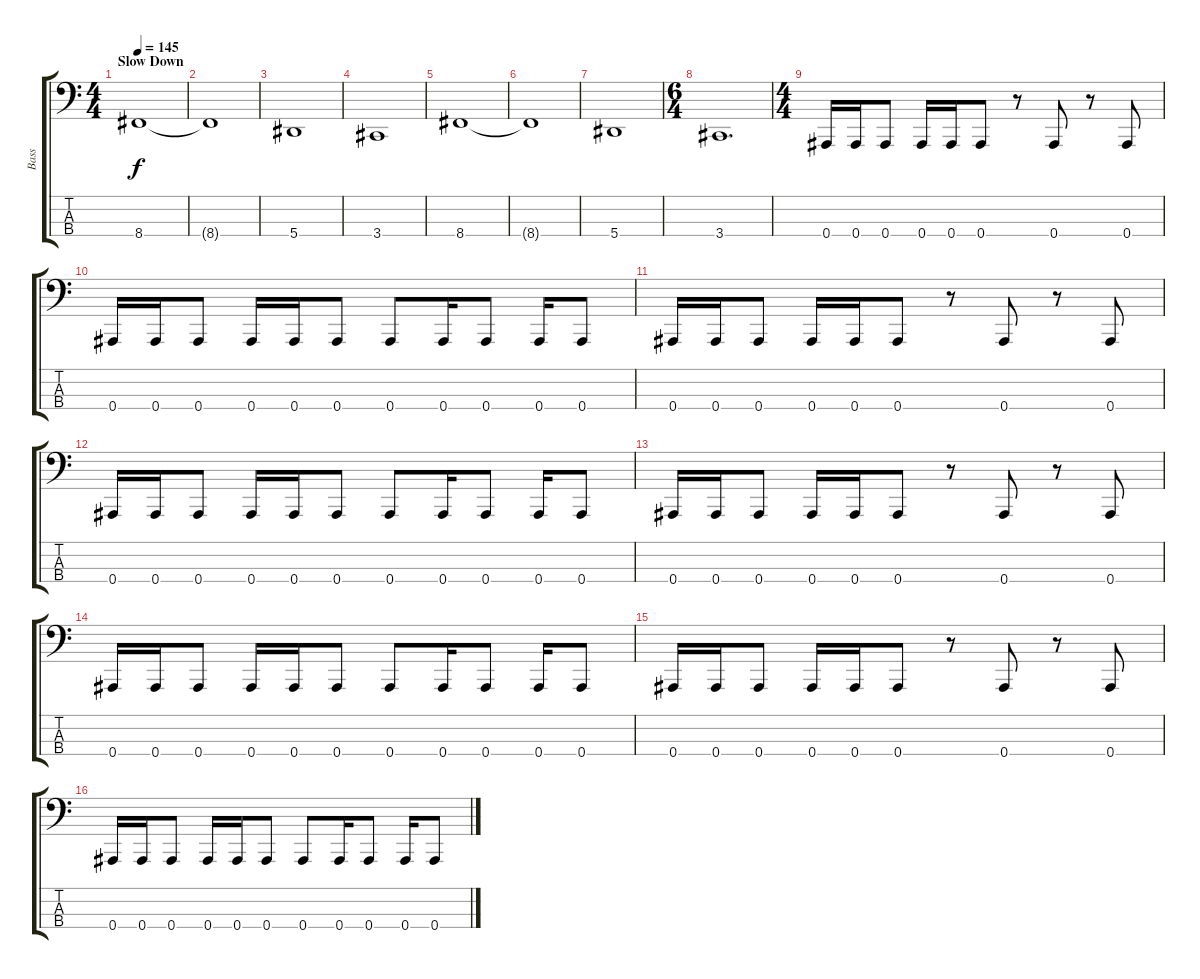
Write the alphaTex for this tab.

\track ("Bass" "Bass") {instrument electricbasspick}
\staff {score tabs}
\tuning (Eb2 Bb1 F1 Bb0) {hide}
\ts (4 4)
\section ("" "Slow Down")
\tempo 145
\clef f4
\ks aminor
8.4.1{dy f} |
8.4{t}.1 |
5.4.1 |
3.4.1 |
8.4.1{volume 8} |
8.4{t}.1 |
5.4.1 |
\ts (6 4)
3.4.1{d} |
\ts (4 4)
0.4.16{volume 13} 0.4.16 0.4.8 0.4.16 0.4.16 0.4.8 r.8 0.4.8 r.8 0.4.8 |
0.4.16 0.4.16 0.4.8 0.4.16 0.4.16 0.4.8 0.4.8 0.4.16 0.4.8 0.4.16 0.4.8 |
0.4.16 0.4.16 0.4.8 0.4.16 0.4.16 0.4.8 r.8 0.4.8 r.8 0.4.8 |
0.4.16 0.4.16 0.4.8 0.4.16 0.4.16 0.4.8 0.4.8 0.4.16 0.4.8 0.4.16 0.4.8 |
0.4.16 0.4.16 0.4.8 0.4.16 0.4.16 0.4.8 r.8 0.4.8 r.8 0.4.8 |
0.4.16 0.4.16 0.4.8 0.4.16 0.4.16 0.4.8 0.4.8 0.4.16 0.4.8 0.4.16 0.4.8 |
0.4.16 0.4.16 0.4.8 0.4.16 0.4.16 0.4.8 r.8 0.4.8 r.8 0.4.8 |
0.4.16 0.4.16 0.4.8 0.4.16 0.4.16 0.4.8 0.4.8 0.4.16 0.4.8 0.4.16 0.4.8
